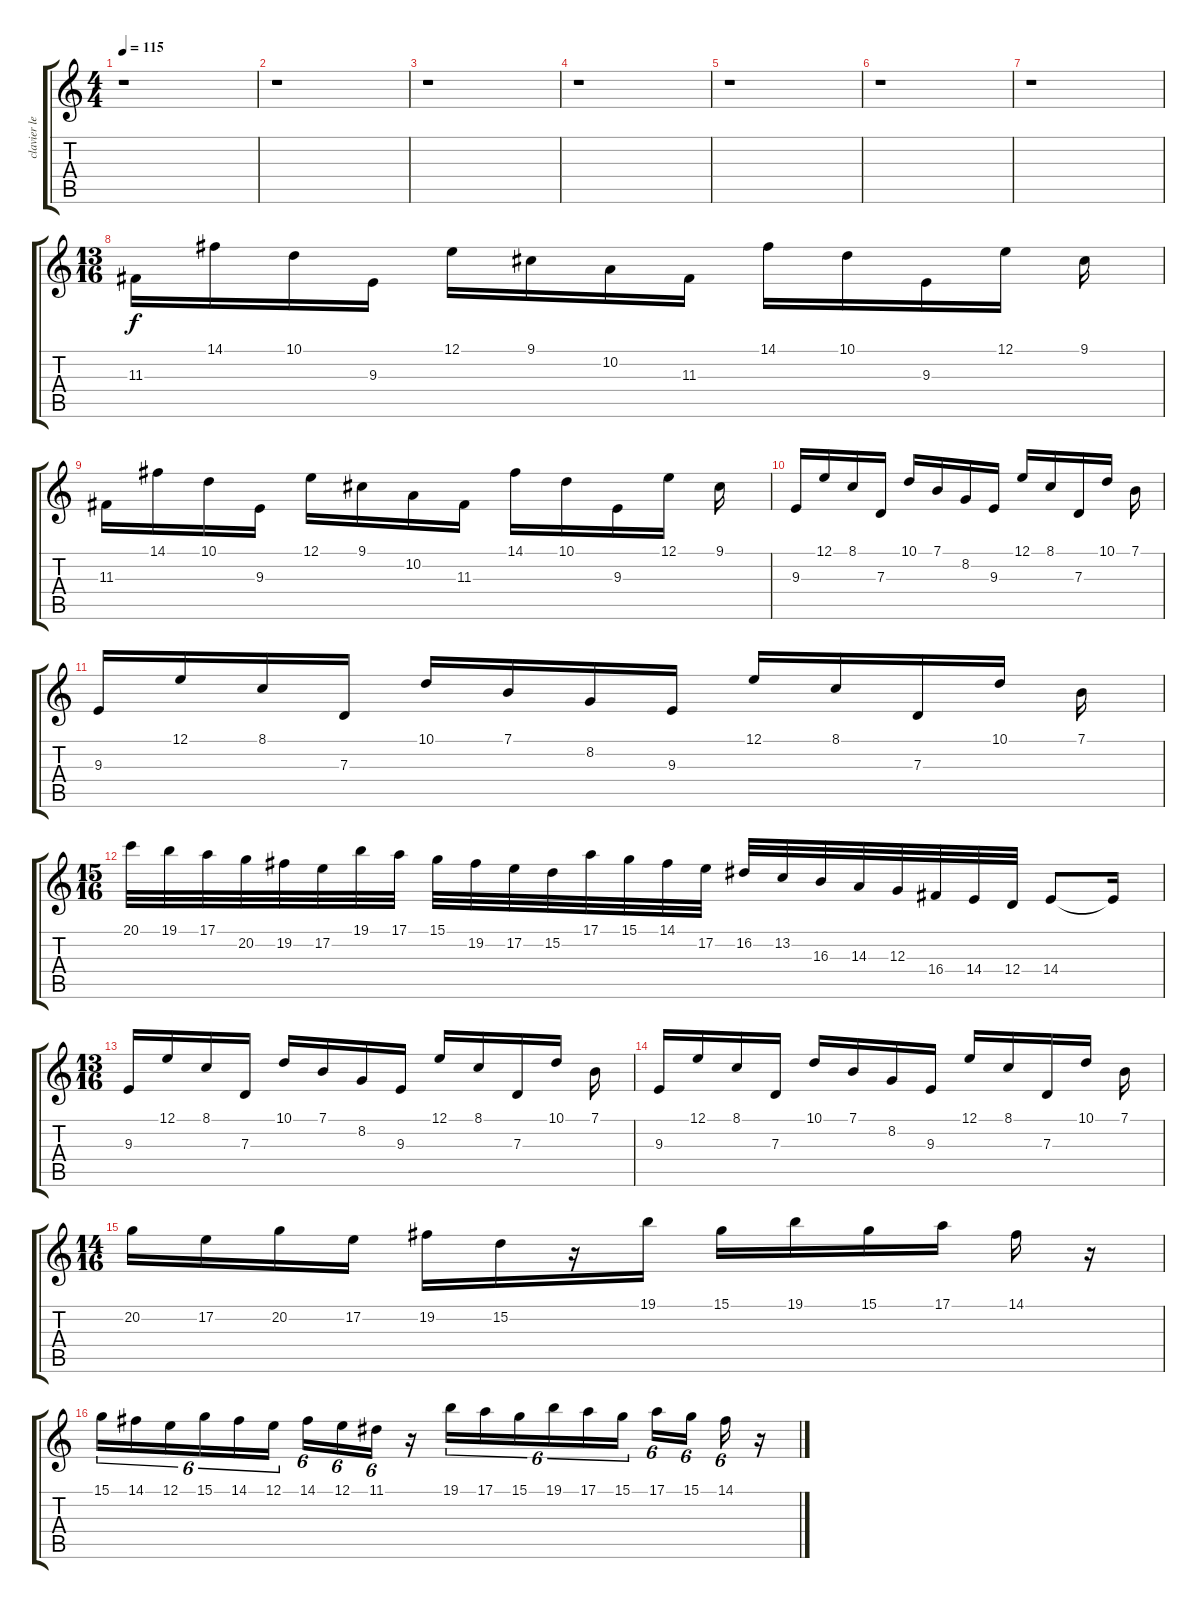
\track ("clavier lead" "clavier le") {instrument lead1square}
\staff {score tabs}
\tuning (E4 B3 G3 D3 A2 E2) {hide}
\ts (4 4)
\tempo 115
\clef g2
\ks c
r.1{dy f} |
r.1 |
r.1 |
r.1 |
r.1 |
r.1 |
r.1 |
\ts (13 16)
11.3.16 14.1.16 10.1.16 9.3.16 12.1.16 9.1.16 10.2.16 11.3.16 14.1.16 10.1.16 9.3.16 12.1.16 9.1.16 |
11.3.16 14.1.16 10.1.16 9.3.16 12.1.16 9.1.16 10.2.16 11.3.16 14.1.16 10.1.16 9.3.16 12.1.16 9.1.16 |
9.3.16 12.1.16 8.1.16 7.3.16 10.1.16 7.1.16 8.2.16 9.3.16 12.1.16 8.1.16 7.3.16 10.1.16 7.1.16 |
9.3.16 12.1.16 8.1.16 7.3.16 10.1.16 7.1.16 8.2.16 9.3.16 12.1.16 8.1.16 7.3.16 10.1.16 7.1.16 |
\ts (15 16)
20.1.32 19.1.32 17.1.32 20.2.32 19.2.32 17.2.32 19.1.32 17.1.32 15.1.32 19.2.32 17.2.32 15.2.32 17.1.32 15.1.32 14.1.32 17.2.32 16.2.32 13.2.32 16.3.32 14.3.32 12.3.32 16.4.32 14.4.32 12.4.32 14.4.8 14.4{t}.16 |
\ts (13 16)
9.3.16 12.1.16 8.1.16 7.3.16 10.1.16 7.1.16 8.2.16 9.3.16 12.1.16 8.1.16 7.3.16 10.1.16 7.1.16 |
9.3.16 12.1.16 8.1.16 7.3.16 10.1.16 7.1.16 8.2.16 9.3.16 12.1.16 8.1.16 7.3.16 10.1.16 7.1.16 |
\ts (14 16)
20.2.16 17.2.16 20.2.16 17.2.16 19.2.16 15.2.16 r.16 19.1.16 15.1.16 19.1.16 15.1.16 17.1.16 14.1.16 r.16 |
15.1.16{tu (6 4)} 14.1.16{tu (6 4)} 12.1.16{tu (6 4)} 15.1.16{tu (6 4)} 14.1.16{tu (6 4)} 12.1.16{tu (6 4)} 14.1.16{tu (6 4)} 12.1.16{tu (6 4)} 11.1.16{tu (6 4)} r.16 19.1.16{tu (6 4)} 17.1.16{tu (6 4)} 15.1.16{tu (6 4)} 19.1.16{tu (6 4)} 17.1.16{tu (6 4)} 15.1.16{tu (6 4)} 17.1.16{tu (6 4)} 15.1.16{tu (6 4)} 14.1.16{tu (6 4)} r.16
